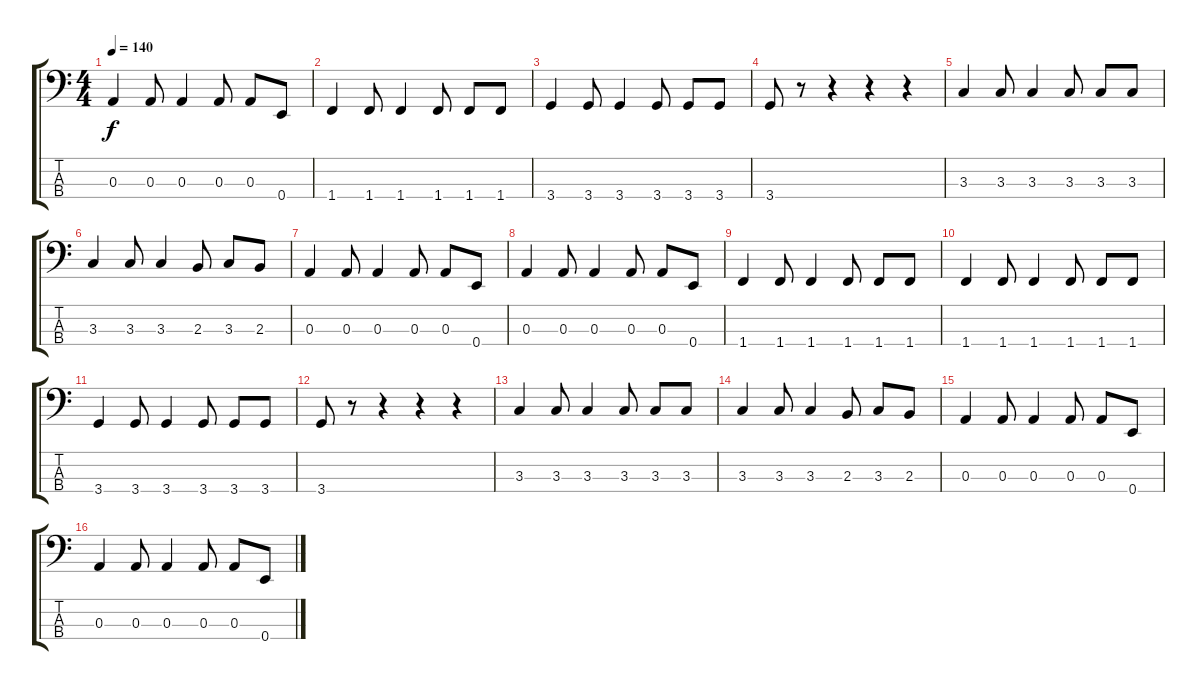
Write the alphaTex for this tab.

\track "" {instrument electricbassfinger}
\staff {score tabs}
\tuning (G2 D2 A1 E1) {hide}
\ts (4 4)
\tempo 140
\clef f4
\ks c
0.3.4{dy f} 0.3.8 0.3.4 0.3.8 0.3.8 0.4.8 |
1.4.4 1.4.8 1.4.4 1.4.8 1.4.8 1.4.8 |
3.4.4 3.4.8 3.4.4 3.4.8 3.4.8 3.4.8 |
3.4.8 r.8 r.4 r.4 r.4 |
3.3.4 3.3.8 3.3.4 3.3.8 3.3.8 3.3.8 |
3.3.4 3.3.8 3.3.4 2.3.8 3.3.8 2.3.8 |
0.3.4 0.3.8 0.3.4 0.3.8 0.3.8 0.4.8 |
0.3.4 0.3.8 0.3.4 0.3.8 0.3.8 0.4.8 |
1.4.4 1.4.8 1.4.4 1.4.8 1.4.8 1.4.8 |
1.4.4 1.4.8 1.4.4 1.4.8 1.4.8 1.4.8 |
3.4.4 3.4.8 3.4.4 3.4.8 3.4.8 3.4.8 |
3.4.8 r.8 r.4 r.4 r.4 |
3.3.4 3.3.8 3.3.4 3.3.8 3.3.8 3.3.8 |
3.3.4 3.3.8 3.3.4 2.3.8 3.3.8 2.3.8 |
0.3.4 0.3.8 0.3.4 0.3.8 0.3.8 0.4.8 |
0.3.4 0.3.8 0.3.4 0.3.8 0.3.8 0.4.8
